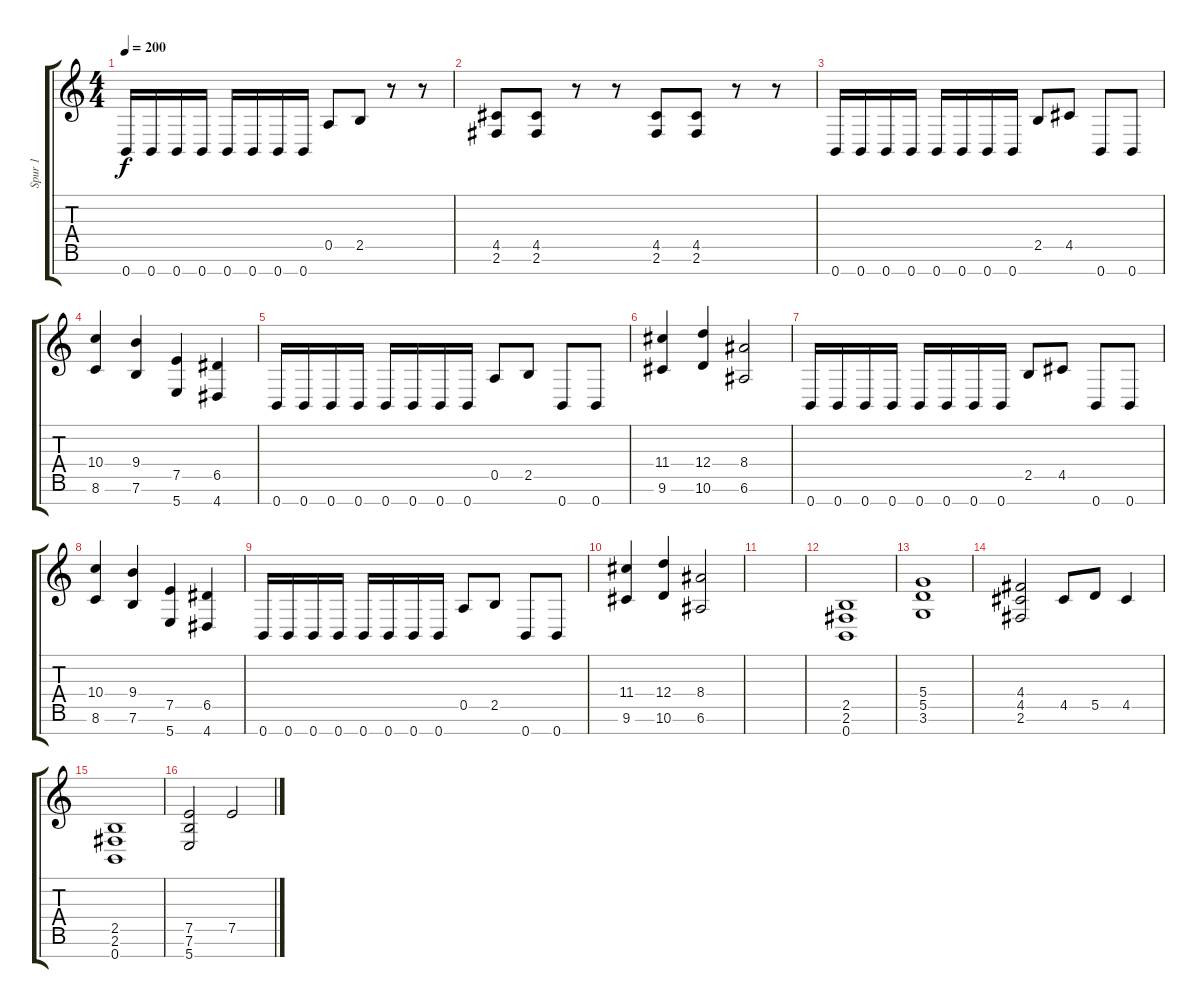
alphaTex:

\track ("Spur 1" "Spur 1") {instrument distortionguitar}
\staff {score tabs}
\tuning (E4 B3 G3 D3 A2 E2 B1) {hide}
\ts (4 4)
\tempo 200
\clef g2
\ks c
0.7.16{dy f} 0.7.16 0.7.16 0.7.16 0.7.16 0.7.16 0.7.16 0.7.16 0.5.8 2.5.8 r.8 r.8 |
(4.5 2.6).8 (4.5 2.6).8 r.8 r.8 (4.5 2.6).8 (4.5 2.6).8 r.8 r.8 |
0.7.16 0.7.16 0.7.16 0.7.16 0.7.16 0.7.16 0.7.16 0.7.16 2.5.8 4.5.8 0.7.8 0.7.8 |
(10.4 8.6).4 (9.4 7.6).4 (7.5 5.7).4 (6.5 4.7).4 |
0.7.16 0.7.16 0.7.16 0.7.16 0.7.16 0.7.16 0.7.16 0.7.16 0.5.8 2.5.8 0.7.8 0.7.8 |
(11.4 9.6).4 (12.4 10.6).4 (8.4 6.6).2 |
0.7.16 0.7.16 0.7.16 0.7.16 0.7.16 0.7.16 0.7.16 0.7.16 2.5.8 4.5.8 0.7.8 0.7.8 |
(10.4 8.6).4 (9.4 7.6).4 (7.5 5.7).4 (6.5 4.7).4 |
0.7.16 0.7.16 0.7.16 0.7.16 0.7.16 0.7.16 0.7.16 0.7.16 0.5.8 2.5.8 0.7.8 0.7.8 |
(11.4 9.6).4 (12.4 10.6).4 (8.4 6.6).2 |
|
(2.5 2.6 0.7).1 |
(5.4 5.5 3.6).1 |
(4.4 4.5 2.6).2 4.5.8 5.5.8 4.5.4 |
(2.5 2.6 0.7).1 |
(7.5 7.6 5.7).2 7.5.2
